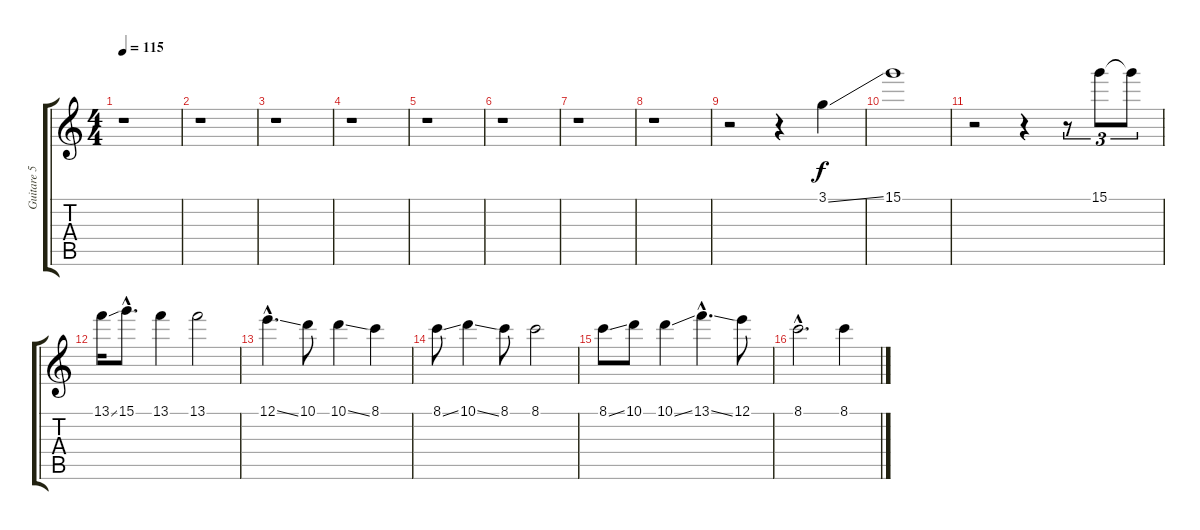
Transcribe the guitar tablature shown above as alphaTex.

\track ("Guitare 5" "Guitare 5") {instrument electricguitarjazz}
\staff {score tabs}
\tuning (E4 B3 G3 D3 A2 E2) {hide}
\ts (4 4)
\tempo 115
\clef g2
\ks c
r.1{dy f} |
r.1 |
r.1 |
r.1 |
r.1 |
r.1 |
r.1 |
r.1 |
r.2 r.4 3.1{ss}.4 |
15.1.1 |
r.2 r.4 r.8{tu (3 2)} 15.1.8{tu (3 2)} 15.1{t}.8{tu (3 2)} |
13.1{ss}.16 15.1{hac}.8{d} 13.1.4 13.1.2 |
12.1{ss hac}.4{d} 10.1.8 10.1{ss}.4 8.1.4 |
8.1{ss}.8 10.1{ss}.4 8.1.8 8.1.2 |
8.1{ss}.8 10.1.8 10.1{ss}.4 13.1{ss hac}.4{d} 12.1.8 |
8.1{hac}.2{d} 8.1.4
